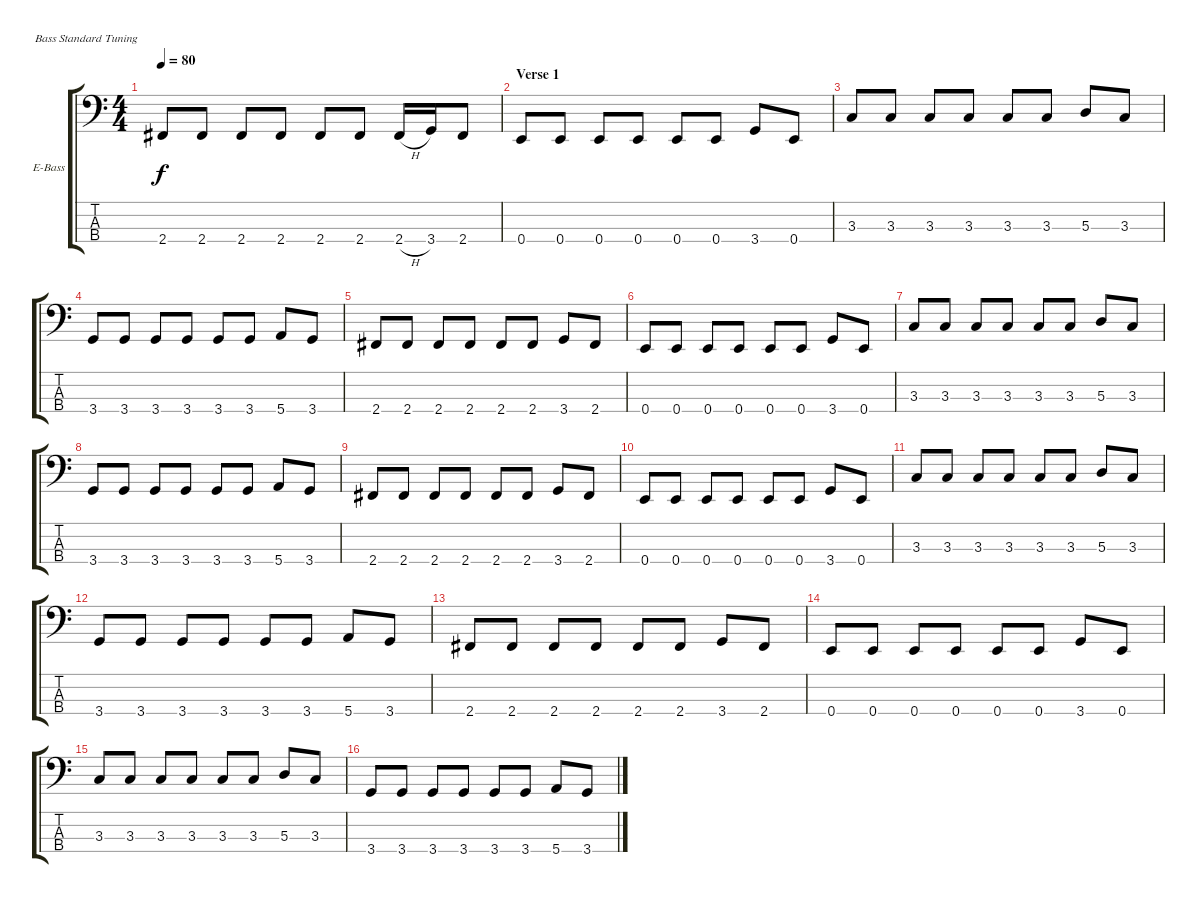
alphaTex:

\bracketExtendMode groupsimilarinstruments
\firstSystemTrackNameOrientation horizontal
\otherSystemsTrackNameOrientation horizontal
\track ("Bass" "E-Bass") {instrument electricbasspick}
\staff {score tabs}
\tuning (G2 D2 A1 E1)
\ts (4 4)
\tempo 80
\clef f4
\ks c
2.4.8{dy f} 2.4.8 2.4.8 2.4.8 2.4.8 2.4.8 2.4{h}.16 3.4.16 2.4.8 |
\section ("" "Verse 1")
0.4.8 0.4.8 0.4.8 0.4.8 0.4.8 0.4.8 3.4.8 0.4.8 |
3.3.8 3.3.8 3.3.8 3.3.8 3.3.8 3.3.8 5.3.8 3.3.8 |
3.4.8 3.4.8 3.4.8 3.4.8 3.4.8 3.4.8 5.4.8 3.4.8 |
2.4.8 2.4.8 2.4.8 2.4.8 2.4.8 2.4.8 3.4.8 2.4.8 |
0.4.8 0.4.8 0.4.8 0.4.8 0.4.8 0.4.8 3.4.8 0.4.8 |
3.3.8 3.3.8 3.3.8 3.3.8 3.3.8 3.3.8 5.3.8 3.3.8 |
3.4.8 3.4.8 3.4.8 3.4.8 3.4.8 3.4.8 5.4.8 3.4.8 |
2.4.8 2.4.8 2.4.8 2.4.8 2.4.8 2.4.8 3.4.8 2.4.8 |
0.4.8 0.4.8 0.4.8 0.4.8 0.4.8 0.4.8 3.4.8 0.4.8 |
3.3.8 3.3.8 3.3.8 3.3.8 3.3.8 3.3.8 5.3.8 3.3.8 |
3.4.8 3.4.8 3.4.8 3.4.8 3.4.8 3.4.8 5.4.8 3.4.8 |
2.4.8 2.4.8 2.4.8 2.4.8 2.4.8 2.4.8 3.4.8 2.4.8 |
0.4.8 0.4.8 0.4.8 0.4.8 0.4.8 0.4.8 3.4.8 0.4.8 |
3.3.8 3.3.8 3.3.8 3.3.8 3.3.8 3.3.8 5.3.8 3.3.8 |
3.4.8 3.4.8 3.4.8 3.4.8 3.4.8 3.4.8 5.4.8 3.4.8
